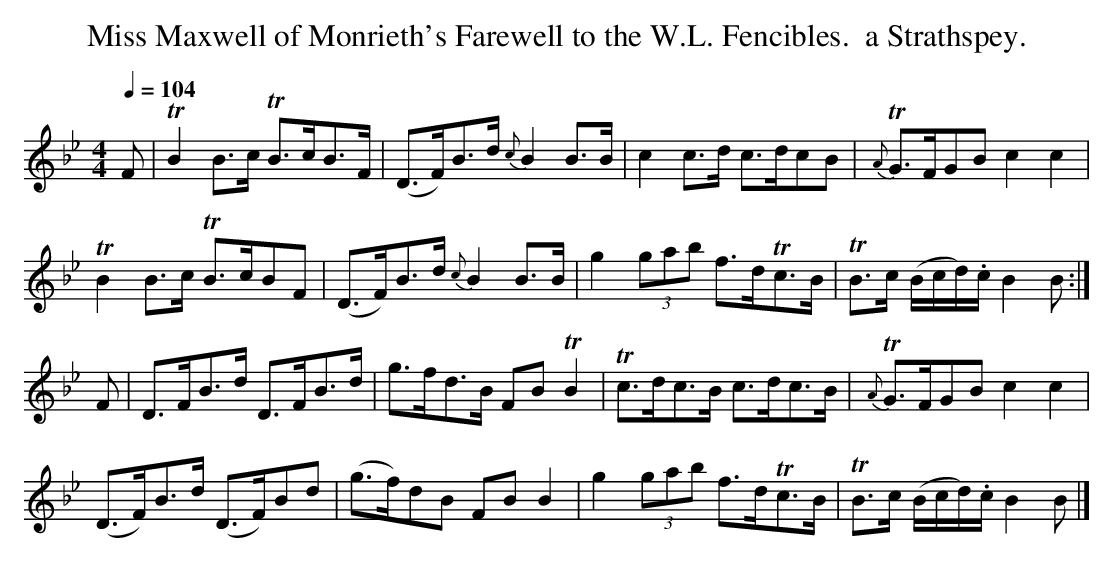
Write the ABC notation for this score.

X:1
T:Miss Maxwell of Monrieth's Farewell to the W.L. Fencibles.  a Strathspey.
M:4/4
L:1/8
Q:1/4=104
K:Bb
F|TB2B>c  TB>cB>F|(D>F)B>d {c}B2 B>B| c2   c>d c>dcB  |{A}TG>FGB           c2 c2|
  TB2B>c  TB>cBF |(D>F)B>d {c}B2 B>B| g2 (3gab f>dTc>B|   TB>c (B/c/d/).c/ B2 B:|
F|D>FB>d   D>FB>d| g>fd>B     FBTB2 |Tc>dc>B   c>dc>B |{A}TG>FGB           c2 c2|
 (D>F)B>d (D>F)Bd|(g>f)dB     FB B2 | g2 (3gab f>dTc>B|   TB>c (B/c/d/).c/ B2 B|]
